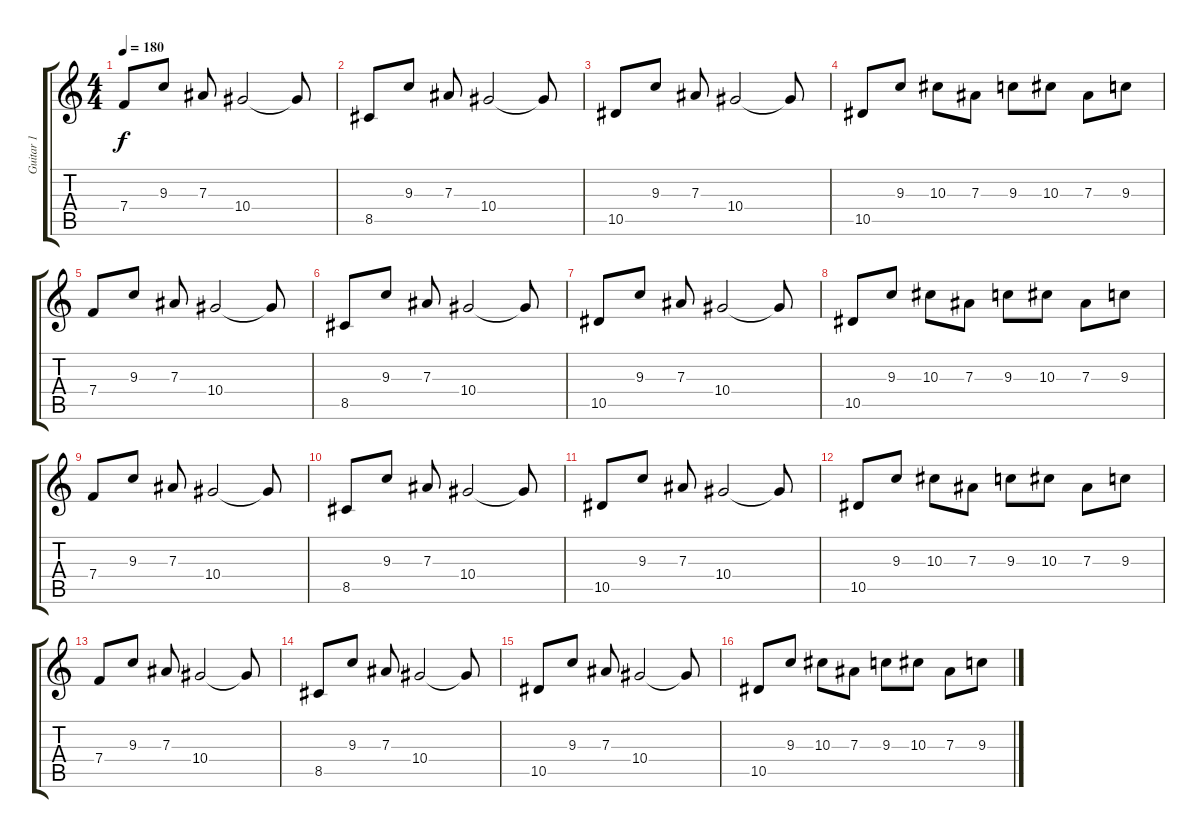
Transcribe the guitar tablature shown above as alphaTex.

\track ("Guitar 1" "Guitar 1") {instrument distortionguitar}
\staff {score tabs}
\tuning (C4 G3 Eb3 Bb2 F2 C2) {hide}
\ts (4 4)
\tempo 180
\clef g2
\ks c
7.4.8{dy f} 9.3.8 7.3.8 10.4.2 10.4{t}.8 |
8.5.8 9.3.8 7.3.8 10.4.2 10.4{t}.8 |
10.5.8 9.3.8 7.3.8 10.4.2 10.4{t}.8 |
10.5.8 9.3.8 10.3.8 7.3.8 9.3.8 10.3.8 7.3.8 9.3.8 |
7.4.8 9.3.8 7.3.8 10.4.2 10.4{t}.8 |
8.5.8 9.3.8 7.3.8 10.4.2 10.4{t}.8 |
10.5.8 9.3.8 7.3.8 10.4.2 10.4{t}.8 |
10.5.8 9.3.8 10.3.8 7.3.8 9.3.8 10.3.8 7.3.8 9.3.8 |
7.4.8 9.3.8 7.3.8 10.4.2 10.4{t}.8 |
8.5.8 9.3.8 7.3.8 10.4.2 10.4{t}.8 |
10.5.8 9.3.8 7.3.8 10.4.2 10.4{t}.8 |
10.5.8 9.3.8 10.3.8 7.3.8 9.3.8 10.3.8 7.3.8 9.3.8 |
7.4.8 9.3.8 7.3.8 10.4.2 10.4{t}.8 |
8.5.8 9.3.8 7.3.8 10.4.2 10.4{t}.8 |
10.5.8 9.3.8 7.3.8 10.4.2 10.4{t}.8 |
10.5.8 9.3.8 10.3.8 7.3.8 9.3.8 10.3.8 7.3.8 9.3.8
